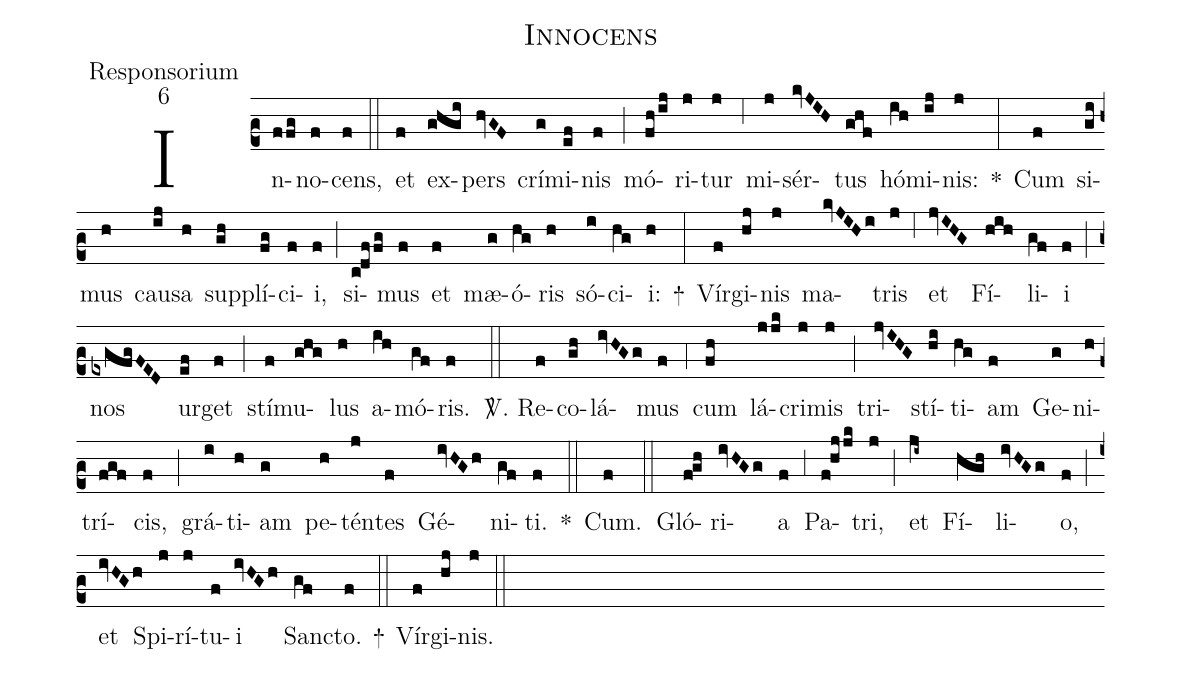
name:Innocens;
office-part:Responsorium;
mode:6;
%%
(c2) In(ffg)no(f)cens,(f) (::)
et(f) ex(ghgi)pers(hvGF) crí(g)mi(ef)nis(f) (;) mó(fh/ij)ri(j)tur(j) (,6) mi(j)sér(kvJIH)tus(ghf) hó(ih)mi(ij)nis:(j) *(:) Cum(f) si(gi)mus(h) cau(ij)sa(h) sup(gh)plí(fg)ci(f)i,(f) (;) si(c!dffg)mus(f) et(f) mæ(g)ó(hg)ris(h) só(i)ci(hg)i:(h) +(:) Vír(f)gi(hj)nis(j) ma(kvJIHi)tris(j) (,6) et(jvIHG) Fí(hih)li(gf)i(f) (;) nos(exgfgFED) ur(ef)get(f) (;) stí(f)mu(ghg)lus(h) a(ih)mó(gf)ris.(f) (::)

<sp>V/</sp>. Re(f)co(gh)lá(ivHGg)mus(f) (,4) cum(fh) lá(jjk)cri(j)mis(j) (;) tri(jvIHG)stí(hi)ti(hg)am(f) Ge(g)ni(h)trí(fgf)cis,(f) (;) grá(i)ti(h)am(g) pe(h)tén(j)tes(f) Gé(ivHGh)ni(gf)ti.(f) *(::) Cum.(f) (::)
Gló(f!gh)ri(ivHGg)a(f) (,3) Pa(f!hjjk)tri,(j) (;) et(ji~) Fí(hgh)li(ivHGg)o,(f) (;) et(ivHGh) Spi(j)rí(j)tu(f)i(ivHGh) San(gf)cto.(f) +(::) Vír(f)gi(hj)nis.(j) (::)
